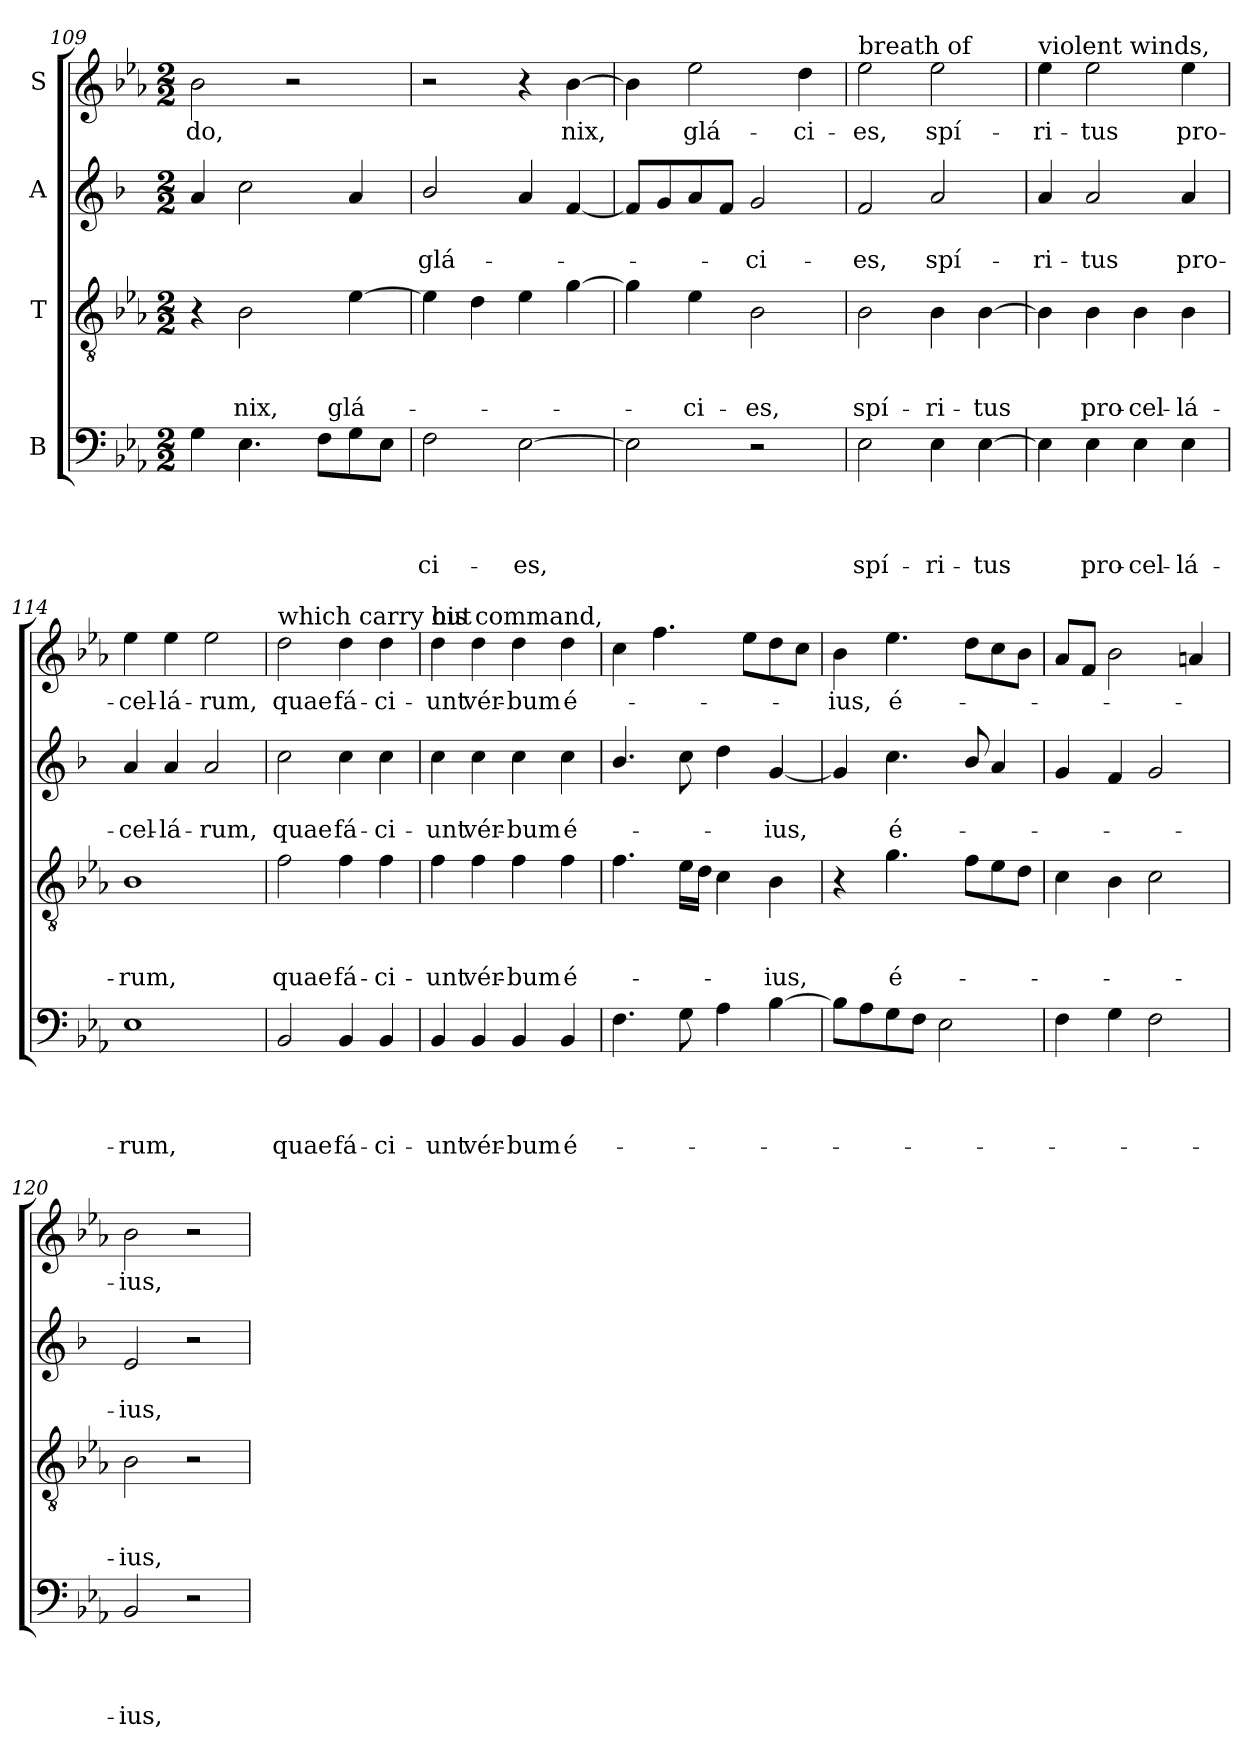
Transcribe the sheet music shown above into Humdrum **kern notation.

**kern	**text	**text	**text	**text	**kern	**text	**text	**text	**kern	**text	**text	**kern	**text
*part4	*part4	*part4	*part4	*part4	*part3	*part3	*part3	*part3	*part2	*part2	*part2	*part1	*part1
*staff4	*staff4	*staff4	*staff4	*staff4	*staff3	*staff3	*staff3	*staff3	*staff2	*staff2	*staff2	*staff1	*staff1
*I"B	*	*	*	*	*I"T	*	*	*	*I"A	*	*	*I"S	*
!!LO:PB:g=z
*clefF4	*	*	*	*	*clefGv2	*	*	*	*clefG2	*	*	*clefG2	*
*	*	*	*	*	*	*	*	*	*ITrd1c2	*	*	*	*
*k[b-e-a-]	*	*	*	*	*k[b-e-a-]	*	*	*	*k[b-e-a-]	*	*	*k[b-e-a-]	*
*E-:	*	*	*	*	*E-:	*	*	*	*E-:	*	*	*E-:	*
*M2/2	*	*	*	*	*M2/2	*	*	*	*M2/2	*	*	*M2/2	*
=109	=109	=109	=109	=109	=109	=109	=109	=109	=109	=109	=109	=109	=109
!	!	!	!	!	!	!	!	!	!	!	!	!	!LO:LY:b
4G\	.	.	.	.	4r	.	.	.	4g/	.	.	2b-\	-do,
!	!	!	!	!	!	!	!	!LO:LY:b	!	!	!	!	!
4.E-\	.	.	.	.	2B-\	.	.	nix,	2b-\	.	.	.	.
.	.	.	.	.	.	.	.	.	.	.	.	2r	.
8F\L	.	.	.	.	.	.	.	.	.	.	.	.	.
!	!	!	!	!	!	!	!	!LO:LY:b	!	!	!	!	!
8G\	.	.	.	.	[4e-\	.	.	glá-	4g/	.	.	.	.
8E-\J	.	.	.	.	.	.	.	.	.	.	.	.	.
=110	=110	=110	=110	=110	=110	=110	=110	=110	=110	=110	=110	=110	=110
!	!	!	!	!LO:LY:b	!	!	!	!	!	!	!LO:LY:b	!	!
2F\	.	.	.	-ci-	4e-\]	.	.	.	2a-/	.	glá-	2r	.
.	.	.	.	.	4d\	.	.	.	.	.	.	.	.
!	!	!	!	!LO:LY:b	!	!	!	!	!	!	!	!	!
[2E-\	.	.	.	-es,	4e-\	.	.	.	4g/	.	.	4r	.
!	!	!	!	!	!	!	!	!	!	!	!	!	!LO:LY:b
.	.	.	.	.	[4g\	.	.	.	[4e-/	.	.	[4b-\	nix,
=111	=111	=111	=111	=111	=111	=111	=111	=111	=111	=111	=111	=111	=111
2E-\]	.	.	.	.	4g\]	.	.	.	8e-/L]	.	.	4b-\]	.
.	.	.	.	.	.	.	.	.	8f/	.	.	.	.
!	!	!	!	!	!	!	!	!LO:LY:b	!	!	!	!	!LO:LY:b
.	.	.	.	.	4e-\	.	.	-ci-	8g/	.	.	2ee-\	glá-
.	.	.	.	.	.	.	.	.	8e-/J	.	.	.	.
!	!	!	!	!	!	!	!	!LO:LY:b	!	!	!LO:LY:b	!	!
2r	.	.	.	.	2B-\	.	.	-es,	2f/	.	-ci-	.	.
!	!	!	!	!	!	!	!	!	!	!	!	!	!LO:LY:b
.	.	.	.	.	.	.	.	.	.	.	.	4dd\	-ci-
=112	=112	=112	=112	=112	=112	=112	=112	=112	=112	=112	=112	=112	=112
!	!	!	!	!	!	!	!	!	!	!	!	!LO:TX:a:t=breath of	!
!	!	!	!	!LO:LY:b	!	!	!	!LO:LY:b	!	!	!LO:LY:b	!	!LO:LY:b
2E-\	.	.	.	spí-	2B-\	.	.	spí-	2e-/	.	-es,	2ee-\	-es,
!	!	!	!	!LO:LY:b	!	!	!	!LO:LY:b	!	!	!LO:LY:b	!	!LO:LY:b
4E-\	.	.	.	-ri-	4B-\	.	.	-ri-	2g/	.	spí-	2ee-\	spí-
!	!	!	!	!LO:LY:b	!	!	!	!LO:LY:b	!	!	!	!	!
[4E-\	.	.	.	-tus	[4B-\	.	.	-tus	.	.	.	.	.
=113	=113	=113	=113	=113	=113	=113	=113	=113	=113	=113	=113	=113	=113
!	!	!	!	!	!	!	!	!	!	!	!	!LO:TX:a:t=violent winds,	!
!	!	!	!	!	!	!	!	!	!	!	!LO:LY:b	!	!LO:LY:b
4E-\]	.	.	.	.	4B-\]	.	.	.	4g/	.	-ri-	4ee-\	-ri-
!	!	!	!	!LO:LY:b	!	!	!	!LO:LY:b	!	!	!LO:LY:b	!	!LO:LY:b
4E-\	.	.	.	pro-	4B-\	.	.	pro-	2g/	.	-tus	2ee-\	-tus
!	!	!	!	!LO:LY:b	!	!	!	!LO:LY:b	!	!	!	!	!
4E-\	.	.	.	-cel-	4B-\	.	.	-cel-	.	.	.	.	.
!	!	!	!	!LO:LY:b	!	!	!	!LO:LY:b	!	!	!LO:LY:b	!	!LO:LY:b
4E-\	.	.	.	-lá-	4B-\	.	.	-lá-	4g/	.	pro-	4ee-\	pro-
=114	=114	=114	=114	=114	=114	=114	=114	=114	=114	=114	=114	=114	=114
!	!	!	!	!LO:LY:b	!	!	!	!LO:LY:b	!	!	!LO:LY:b	!	!LO:LY:b
1E-	.	.	.	-rum,	1B-	.	.	-rum,	4g/	.	-cel-	4ee-\	-cel-
!	!	!	!	!	!	!	!	!	!	!	!LO:LY:b	!	!LO:LY:b
.	.	.	.	.	.	.	.	.	4g/	.	-lá-	4ee-\	-lá-
!	!	!	!	!	!	!	!	!	!	!	!LO:LY:b	!	!LO:LY:b
.	.	.	.	.	.	.	.	.	2g/	.	-rum,	2ee-\	-rum,
!!LO:LB:g=z
=115	=115	=115	=115	=115	=115	=115	=115	=115	=115	=115	=115	=115	=115
!	!	!	!	!	!	!	!	!	!	!	!	!LO:TX:a:t=which carry out	!
!	!	!	!	!LO:LY:b	!	!	!	!LO:LY:b	!	!	!LO:LY:b	!	!LO:LY:b
2BB-/	.	.	.	quae	2f\	.	.	quae	2b-\	.	quae	2dd\	quae
!	!	!	!	!LO:LY:b	!	!	!	!LO:LY:b	!	!	!LO:LY:b	!	!LO:LY:b
4BB-/	.	.	.	fá-	4f\	.	.	fá-	4b-\	.	fá-	4dd\	fá-
!	!	!	!	!LO:LY:b	!	!	!	!LO:LY:b	!	!	!LO:LY:b	!	!LO:LY:b
4BB-/	.	.	.	-ci-	4f\	.	.	-ci-	4b-\	.	-ci-	4dd\	-ci-
=116	=116	=116	=116	=116	=116	=116	=116	=116	=116	=116	=116	=116	=116
!	!	!	!	!	!	!	!	!	!	!	!	!LO:TX:a:t=his command,	!
!	!	!	!	!LO:LY:b	!	!	!	!LO:LY:b	!	!	!LO:LY:b	!	!LO:LY:b
4BB-/	.	.	.	-unt	4f\	.	.	-unt	4b-\	.	-unt	4dd\	-unt
!	!	!	!	!LO:LY:b	!	!	!	!LO:LY:b	!	!	!LO:LY:b	!	!LO:LY:b
4BB-/	.	.	.	vér-	4f\	.	.	vér-	4b-\	.	vér-	4dd\	vér-
!	!	!	!	!LO:LY:b	!	!	!	!LO:LY:b	!	!	!LO:LY:b	!	!LO:LY:b
4BB-/	.	.	.	-bum	4f\	.	.	-bum	4b-\	.	-bum	4dd\	-bum
!	!	!	!	!LO:LY:b	!	!	!	!LO:LY:b	!	!	!LO:LY:b	!	!LO:LY:b
4BB-/	.	.	.	é-	4f\	.	.	é-	4b-\	.	é-	4dd\	é-
=117	=117	=117	=117	=117	=117	=117	=117	=117	=117	=117	=117	=117	=117
4.F\	.	.	.	.	4.f\	.	.	.	4.a-/	.	.	4cc\	.
.	.	.	.	.	.	.	.	.	.	.	.	4.ff\	.
8G\	.	.	.	.	16e-\LL	.	.	.	8b-\	.	.	.	.
.	.	.	.	.	16d\JJ	.	.	.	.	.	.	.	.
4A-\	.	.	.	.	4c\	.	.	.	4cc\	.	.	.	.
.	.	.	.	.	.	.	.	.	.	.	.	8ee-\L	.
!	!	!	!	!	!	!	!	!LO:LY:b	!	!	!LO:LY:b	!	!
[4B-\	.	.	.	.	4B-\	.	.	-ius,	[4f/	.	-ius,	8dd\	.
.	.	.	.	.	.	.	.	.	.	.	.	8cc\J	.
=118	=118	=118	=118	=118	=118	=118	=118	=118	=118	=118	=118	=118	=118
!	!	!	!	!	!	!	!	!	!	!	!	!	!LO:LY:b
8B-\L]	.	.	.	.	4r	.	.	.	4f/]	.	.	4b-\	-ius,
8A-\	.	.	.	.	.	.	.	.	.	.	.	.	.
!	!	!	!	!	!	!	!	!LO:LY:b	!	!	!LO:LY:b	!	!LO:LY:b
8G\	.	.	.	.	4.g\	.	.	é-	4.b-\	.	é-	4.ee-\	é-
8F\J	.	.	.	.	.	.	.	.	.	.	.	.	.
2E-\	.	.	.	.	.	.	.	.	.	.	.	.	.
.	.	.	.	.	8f\L	.	.	.	8a-/	.	.	8dd\L	.
.	.	.	.	.	8e-\	.	.	.	4g/	.	.	8cc\	.
.	.	.	.	.	8d\J	.	.	.	.	.	.	8b-\J	.
=119	=119	=119	=119	=119	=119	=119	=119	=119	=119	=119	=119	=119	=119
4F\	.	.	.	.	4c\	.	.	.	4f/	.	.	8a-/L	.
.	.	.	.	.	.	.	.	.	.	.	.	8f/J	.
4G\	.	.	.	.	4B-\	.	.	.	4e-/	.	.	2b-\	.
2F\	.	.	.	.	2c\	.	.	.	2f/	.	.	.	.
.	.	.	.	.	.	.	.	.	.	.	.	4a/	.
=120	=120	=120	=120	=120	=120	=120	=120	=120	=120	=120	=120	=120	=120
!	!	!	!	!LO:LY:b	!	!	!	!LO:LY:b	!	!	!LO:LY:b	!	!LO:LY:b
2BB-/	.	.	.	-ius,	2B-\	.	.	-ius,	2d/	.	-ius,	2b-\	-ius,
2r	.	.	.	.	2r	.	.	.	2r	.	.	2r	.
=	=	=	=	=	=	=	=	=	=	=	=	=	=
*-	*-	*-	*-	*-	*-	*-	*-	*-	*-	*-	*-	*-	*-
